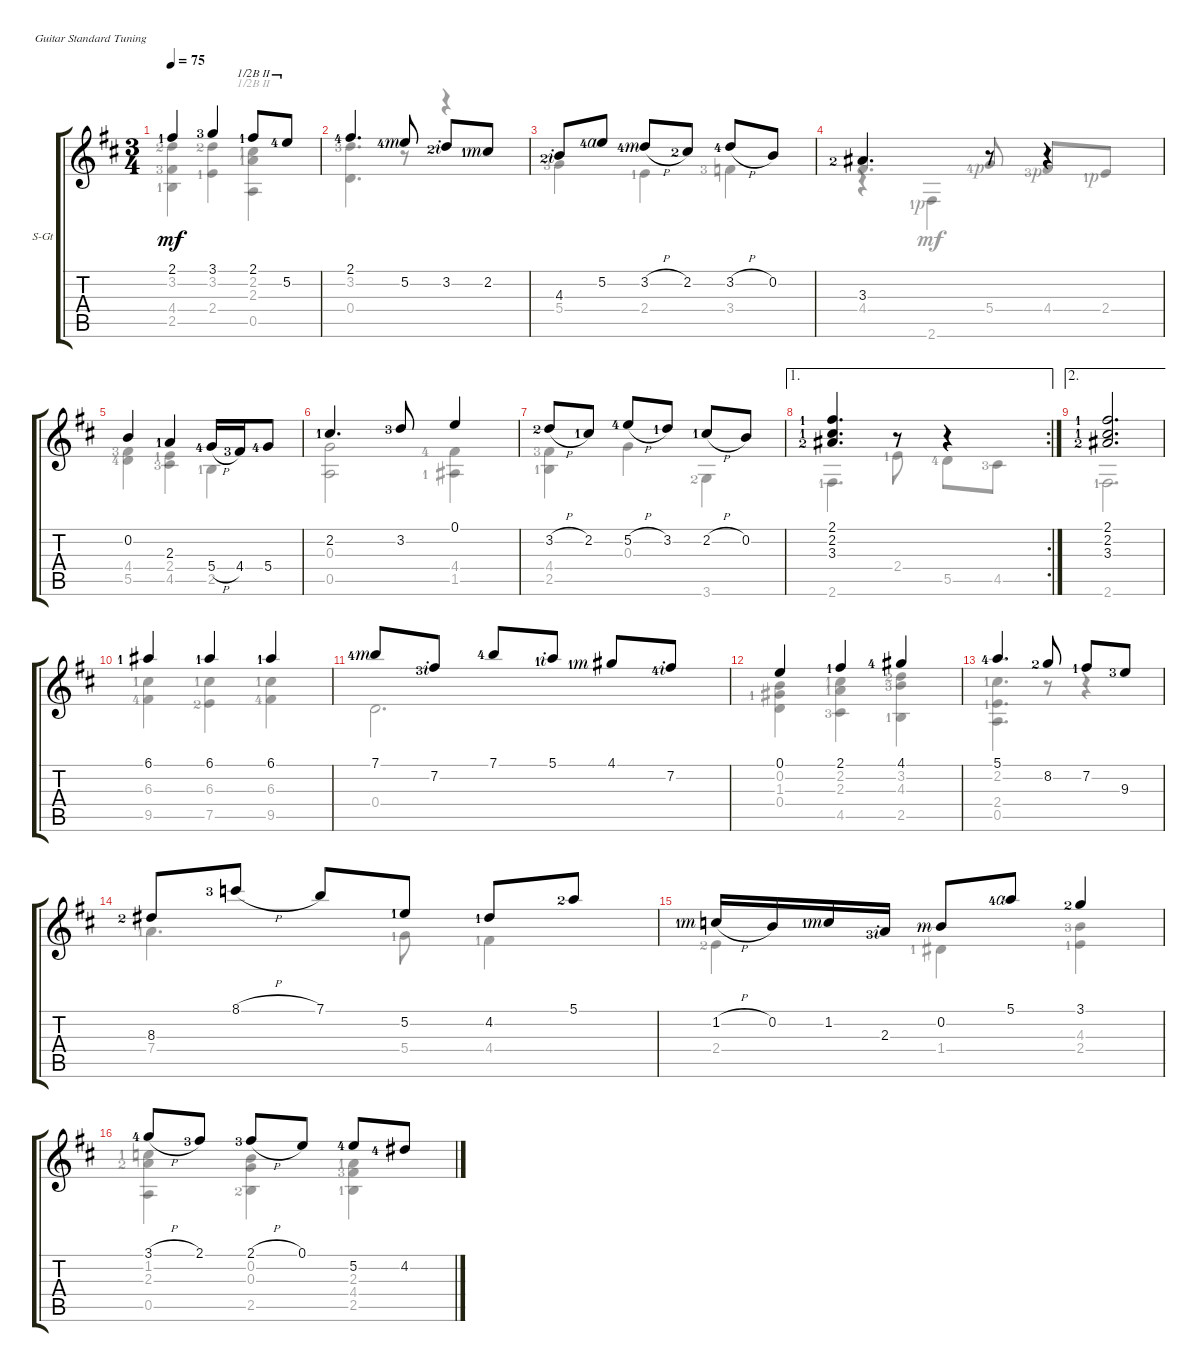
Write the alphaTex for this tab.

\defaultSystemsLayout 4
\bracketExtendMode groupsimilarinstruments
\firstSystemTrackNameOrientation horizontal
\otherSystemsTrackNameOrientation horizontal
\track ("Steel Guitar" "S-Gt") {instrument acousticguitarsteel}
\staff {score tabs}
\tuning (E4 B3 G3 D3 A2 E2)
\voice
\ts (3 4)
\tempo 75
\clef g2
\ks bminor
2.1{lf 2}.4{dy mf instrument acousticguitarsteel} 3.1{lf 4}.4 2.1{lf 2}.8{barre (2 half)} 5.2{lf 5}.8{barre (2 half)} |
2.1{lf 5}.4{d} 5.2{lf 5 rf 3}.8 3.2{lf 3 rf 2}.8 2.2{lf 2 rf 3}.8 |
4.3{lf 3 rf 2}.8 5.2{lf 5 rf 4}.8 3.2{h lf 5 rf 3}.8 2.2{lf 3}.8 3.2{h lf 5}.8 0.2.8 |
3.3{lf 3}.4{d} r.8 r.4 |
0.2.4 2.3{lf 2}.4 5.4{h lf 5}.16 4.4{lf 4}.16 5.4{lf 5}.8 |
2.2{lf 2}.4{d} 3.2{lf 4}.8 0.1.4 |
3.2{h lf 3}.8 2.2{lf 2}.8 5.2{h lf 5}.8 3.2{lf 2}.8 2.2{h lf 2}.8 0.2.8 |
\ae 1
\rc 2
(2.2{lf 2} 2.1{lf 2} 3.3{lf 3}).4{d} r.8 r.4 |
\ae 2
(2.2{lf 2} 2.1{lf 2} 3.3{lf 3}).2{d} |
6.1{lf 2}.4 6.1{lf 2}.4 6.1{lf 2}.4 |
7.1{lf 5 rf 3}.8 7.2{lf 4 rf 2}.8 7.1{lf 5}.8 5.1{lf 2 rf 2}.8 4.1{lf 2 rf 3}.8 7.2{lf 5 rf 2}.8 |
0.1.4 2.1{lf 2}.4 4.1{lf 5}.4 |
5.1{lf 5}.4{d} 8.2{lf 3}.8 7.2{lf 2}.8 9.3{lf 4}.8 |
8.3{lf 3}.8 8.1{h lf 4}.8 7.1.8 5.2{lf 2}.8 4.2{lf 2}.8 5.1{lf 3}.8 |
1.2{h lf 2 rf 3}.16 0.2.16 1.2{lf 2 rf 3}.16 2.3{lf 4 rf 2}.16 0.2{rf 3}.8 5.1{lf 5 rf 4}.8 3.1{lf 3}.4 |
3.1{h lf 5}.8 2.1{lf 4}.8 2.1{h lf 4}.8 0.1.8 5.2{lf 5}.8 4.2{lf 5}.8
\voice
\clef g2
\ottava regular
\simile none
\ks bminor
(3.2{lf 3} 4.4{lf 4} 2.5{lf 2}).4{dy mf} (2.4{lf 2} 3.2{lf 3}).4 (2.2{lf 2} 2.3{lf 2} 0.5).4{barre (2 half)} |
(3.2{lf 4} 0.4).4{d} r.8 r.4 |
5.4{lf 4}.4 2.4{lf 2}.4 3.4{lf 4}.4 |
4.4.4{d beam invert} 5.4{lf 5 rf 1}.8{beam invert} 4.4{lf 4 rf 1}.8{beam invert} 2.4{lf 2 rf 1}.8 |
(4.4{lf 4} 5.5{lf 5}).4 (4.5{lf 4} 2.4{lf 2}).4 2.5{lf 2}.4 |
(0.5 0.3).2 (1.5{lf 2} 4.4{lf 5}).4 |
(2.5{lf 2} 4.4{lf 4}).4 0.3.4 3.6{lf 3}.4 |
2.6{lf 2}.4{d} 2.4{lf 2}.8 5.5{lf 5}.8 4.5{lf 4}.8 |
2.6{lf 2}.2{d} |
(6.3{lf 2} 9.5{lf 5}).4 (6.3{lf 2} 7.5{lf 3}).4 (6.3{lf 2} 9.5{lf 5}).4 |
0.4.2{d} |
(0.2 0.4 1.3{lf 2}).4 (4.5{lf 4} 2.2{lf 2} 2.3{lf 2}).4 (4.3{lf 4} 3.2{lf 3} 2.5{lf 2}).4 |
(0.5 2.4{lf 2} 2.2{lf 2}).4{d} r.8 r.4 |
7.4{lf 2}.4{d} 5.4{lf 2}.8 4.4{lf 2}.4 |
2.4{lf 3}.4 1.4{lf 2}.4 (2.4{lf 2} 4.3{lf 4}).4 |
(1.2{lf 2} 2.3{lf 3} 0.5).4 (2.5{lf 3} 0.3 0.2).4 (2.3{lf 2} 4.4{lf 4} 2.5{lf 2}).4
\voice
\clef g2
\ottava regular
\simile none
\ks bminor
|
|
|
r.4 2.6{lf 2 rf 1}.4 |
|
|
|
|
|
|
|
|
|
|
|
